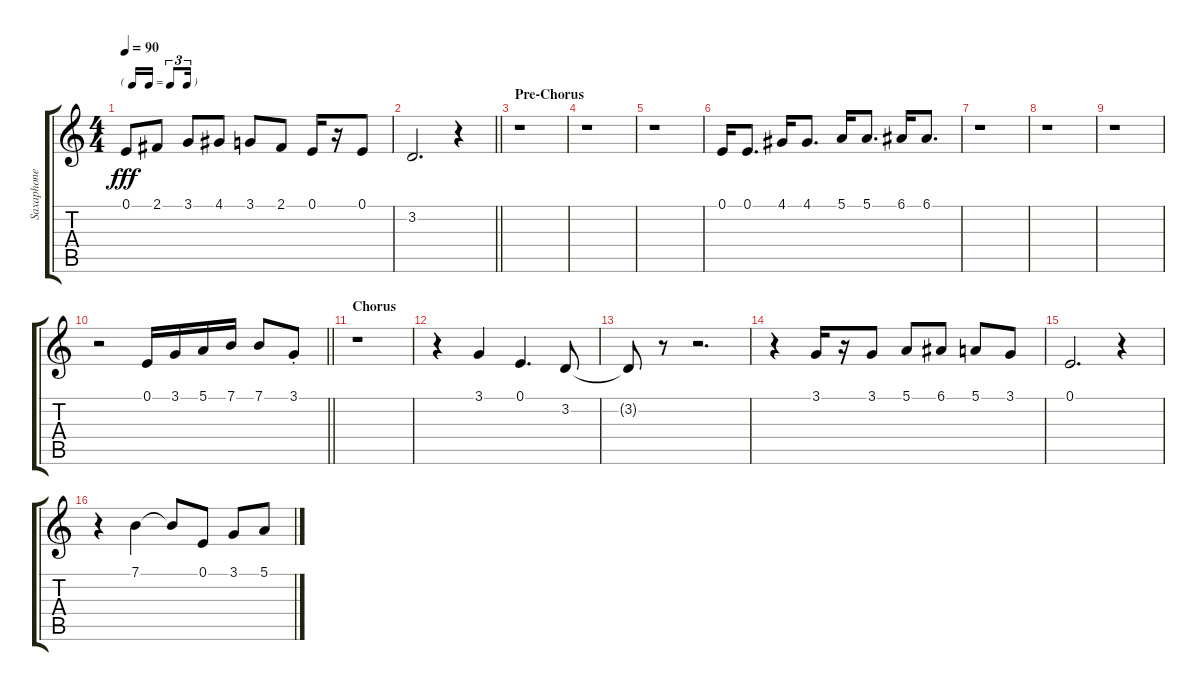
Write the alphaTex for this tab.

\track ("Saxaphone" "Saxaphone") {instrument brasssection}
\staff {score tabs}
\tuning (E4 B3 G3 D3 A2 E2) {hide}
\ts (4 4)
\tf triplet16th
\tempo 90
\clef g2
\ks c
0.1{t}.8{dy fff} 2.1.8 3.1.8 4.1.8 3.1.8 2.1.8 0.1.16 r.16 0.1.8 |
\barLineRight lightlight
3.2.2{d} r.4 |
\section ("" "Pre-Chorus")
r.1 |
r.1 |
r.1 |
0.1.16 0.1.8{d} 4.1.16 4.1.8{d} 5.1.16 5.1.8{d} 6.1.16 6.1.8{d} |
r.1 |
r.1 |
r.1 |
\barLineRight lightlight
r.2 0.1.16 3.1.16 5.1.16 7.1.16 7.1.8 3.1{st}.8 |
\section ("" "Chorus")
r.1 |
r.4 3.1.4 0.1.4{d} 3.2.8 |
3.2{t}.8 r.8 r.2{d} |
r.4 3.1.16 r.16 3.1.8 5.1.8 6.1.8 5.1.8 3.1.8 |
0.1.2{d} r.4 |
r.4 7.1.4 7.1{t}.8 0.1.8 3.1.8 5.1.8
